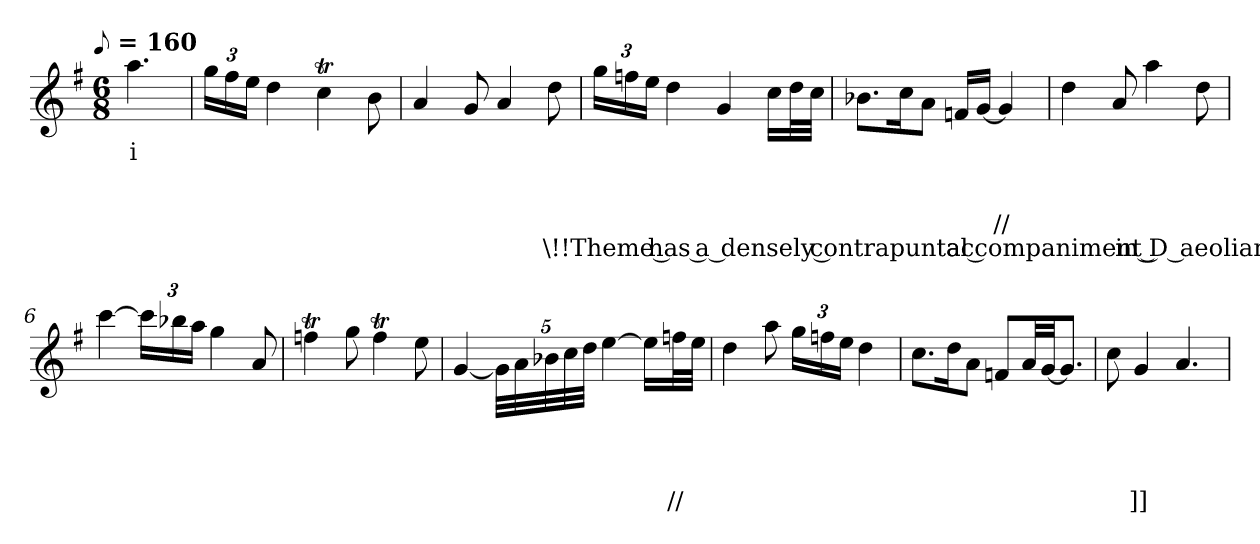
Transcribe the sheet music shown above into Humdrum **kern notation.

**kern	**text	**text	**text	**text	**text
*part1	*part1	*part1	*part1	*part1	*part1
*staff1	*staff1	*staff1	*staff1	*staff1	*staff1
*clefG2	*	*	*	*	*
*k[f#]	*	*	*	*	*
*e:	*	*	*	*	*
!!LO:TX:omd:t=[8th] = 160
*M6/8	*	*	*	*	*
*MM80	*	*	*	*	*
=	=	=	=	=	=
4.aa	i	.	.	.	.
=1	=1	=1	=1	=1	=1
24ggLL	.	.	.	.	.
24ff#	.	.	.	.	.
24eeJJ	.	.	.	.	.
4dd	.	.	.	.	.
4ccT	.	.	.	.	.
8b	.	.	.	.	.
=2	=2	=2	=2	=2	=2
4a	.	.	.	.	.
8g	.	.	.	.	.
4a	.	.	.	.	.
8dd	.	.	.	.	\!!Theme has a densely contrapuntal accompaniment in D aeolian/dorian, does not map well onto chord symbols or RNs
=3	=3	=3	=3	=3	=3
24ggLL	.	.	.	.	.
24ffn	.	.	.	.	.
24eeJJ	.	.	.	.	.
4dd	.	.	.	.	.
4g	.	.	.	.	.
16ccLL	.	.	.	.	.
32ddL	.	.	.	.	.
32ccJJJ	.	.	.	.	.
=4	=4	=4	=4	=4	=4
8.b-XL	.	.	.	.	.
16ccK	.	.	.	.	.
8aJ	.	.	.	.	.
16fnLL	.	.	.	.	.
[16gJJ	.	.	.	.	.
4g]	.	.	.	//	.
=5	=5	=5	=5	=5	=5
4dd	.	.	.	.	.
8a	.	.	.	.	.
4aa	.	.	.	.	.
8dd	.	.	.	.	.
=6	=6	=6	=6	=6	=6
[4ccc	.	.	.	.	.
24cccLL]	.	.	.	.	.
24bb-X	.	.	.	.	.
24aaJJ	.	.	.	.	.
4gg	.	.	.	.	.
8a	.	.	.	.	.
=7	=7	=7	=7	=7	=7
4ffnT	.	.	.	.	.
8gg	.	.	.	.	.
4ffT	.	.	.	.	.
8ee	.	.	.	.	.
=8	=8	=8	=8	=8	=8
[4g	.	.	.	.	.
40gLLL]	.	.	.	.	.
40a	.	.	.	.	.
40b-X	.	.	.	.	.
40cc	.	.	.	.	.
40ddJJJ	.	.	.	.	.
[4ee	.	.	.	.	.
16eeLL]	.	.	.	.	.
32ffnL	.	.	.	//	.
32eeJJJ	.	.	.	.	.
=9	=9	=9	=9	=9	=9
4dd	.	.	.	.	.
8aa	.	.	.	.	.
24ggLL	.	.	.	.	.
24ffn	.	.	.	.	.
24eeJJ	.	.	.	.	.
4dd	.	.	.	.	.
=10	=10	=10	=10	=10	=10
8.ccL	.	.	.	.	.
16ddK	.	.	.	.	.
8aJ	.	.	.	.	.
8fnL	.	.	.	.	.
32aLL	.	.	.	.	.
[32gJJ	.	.	.	.	.
8.gJ]	.	.	.	.	.
=11	=11	=11	=11	=11	=11
8cc	.	.	.	.	.
4g	.	.	.	]]	.
4.a	.	.	.	.	.
=	=	=	=	=	=
*-	*-	*-	*-	*-	*-
